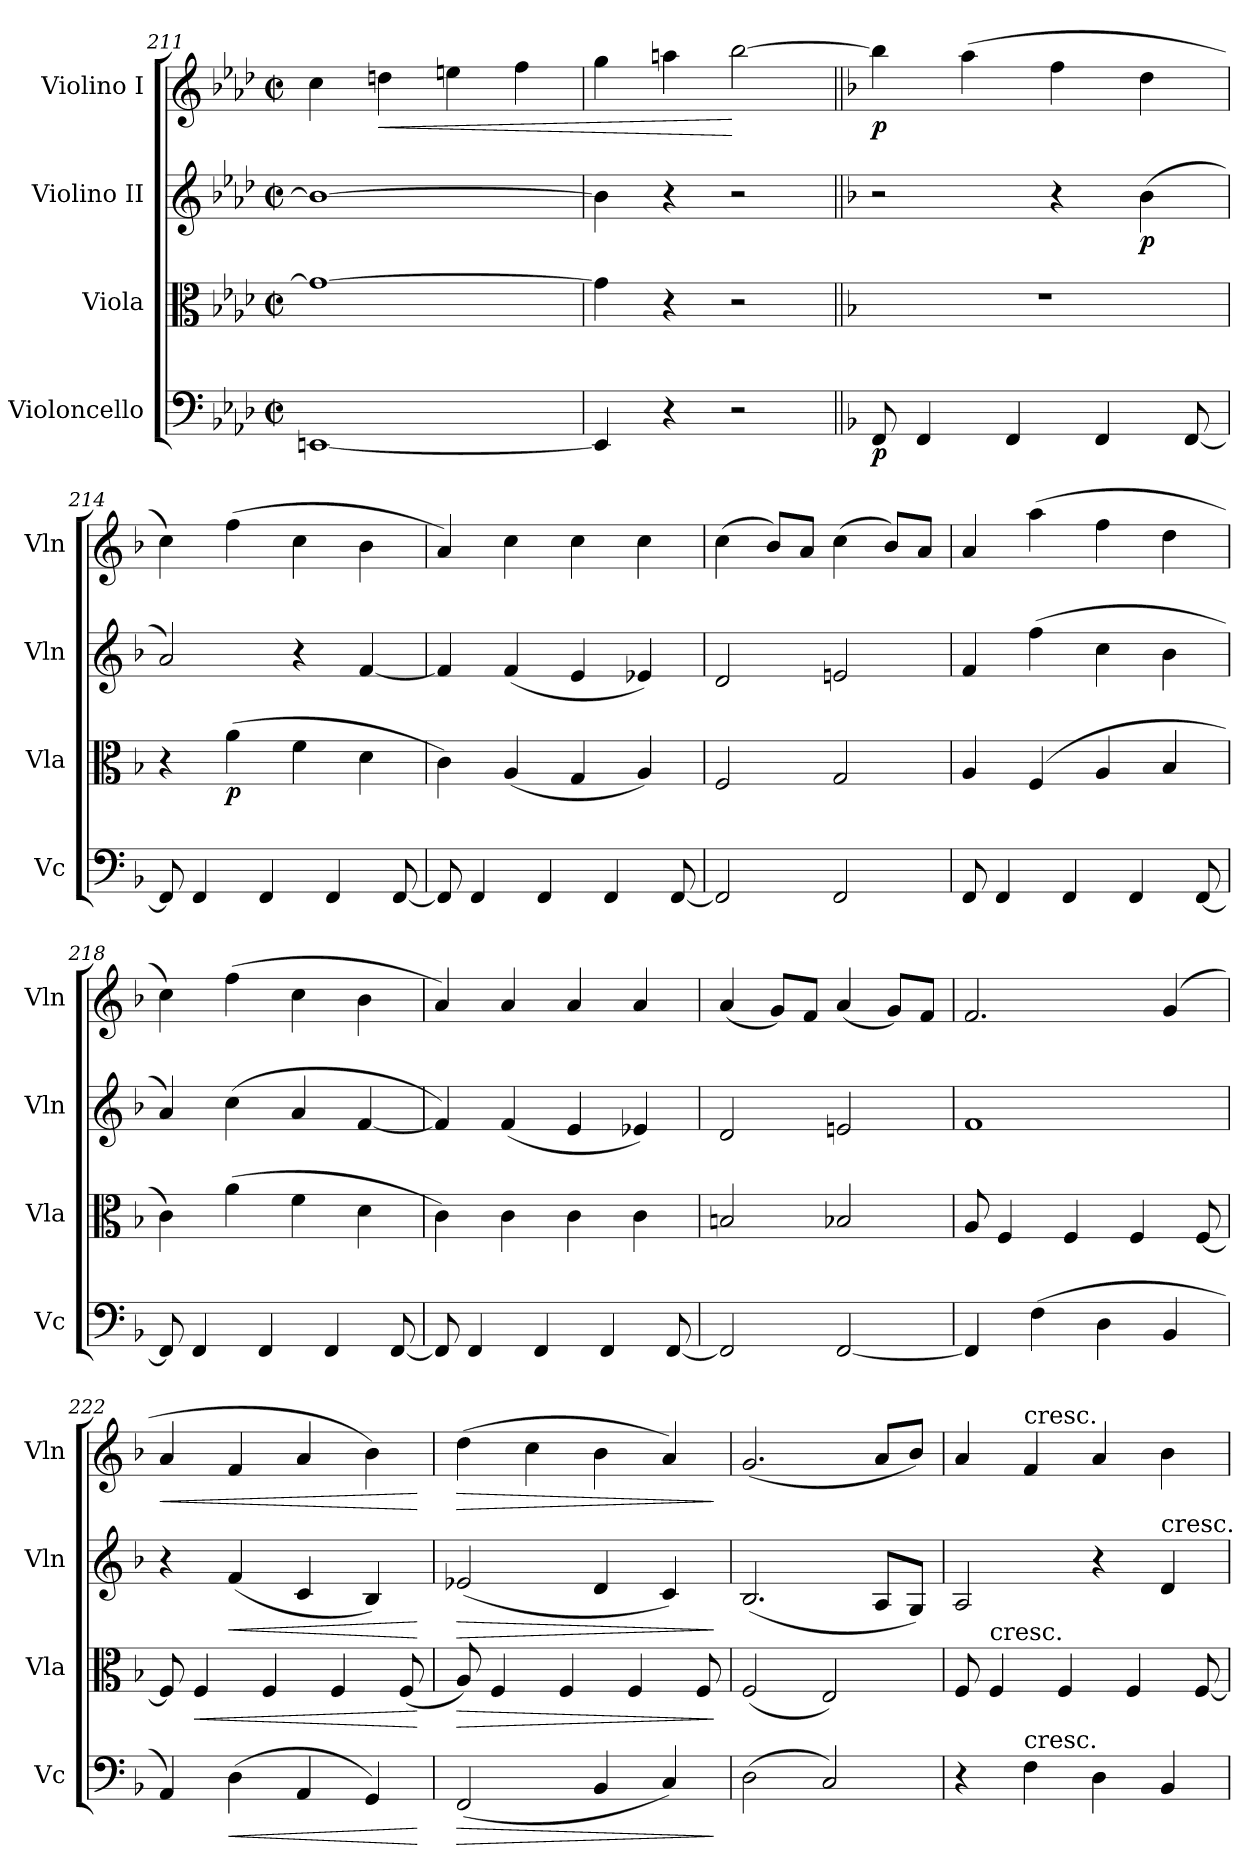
**kern	**dynam	**kern	**dynam	**kern	**dynam	**kern	**dynam
*part4	*part4	*part3	*part3	*part2	*part2	*part1	*part1
*staff4	*staff4	*staff3	*staff3	*staff2	*staff2	*staff1	*staff1
*I"Violoncello	*	*I"Viola	*	*I"Violino II	*	*I"Violino I	*
*I'Vc	*	*I'Vla	*	*I'Vln	*	*I'Vln	*
!!LO:PB:g=z
*clefF4	*	*clefC3	*	*clefG2	*	*clefG2	*
*k[b-e-a-d-]	*	*k[b-e-a-d-]	*	*k[b-e-a-d-]	*	*k[b-e-a-d-]	*
*M2/2	*	*M2/2	*	*M2/2	*	*M2/2	*
*met(c|)	*	*met(c|)	*	*met(c|)	*	*met(c|)	*
=211	=211	=211	=211	=211	=211	=211	=211
[1EEn	.	1g_	.	1b-_	.	4cc\	.
!	!	!	!	!	!	!	!LO:HP:b
.	.	.	.	.	.	4ddn\	<
.	.	.	.	.	.	4een\	.
.	.	.	.	.	.	4ff\	.
=212	=212	=212	=212	=212	=212	=212	=212
4EE/]	.	4g\]	.	4b-\]	.	4gg\	.
4r	.	4r	.	4r	.	4aan\	.
2r	.	2r	.	2r	.	[2bb-\	[
=213||	=213||	=213||	=213||	=213||	=213||	=213||	=213||
*k[b-]	*	*k[b-]	*	*k[b-]	*	*k[b-]	*
!	!LO:DY:b	!	!	!	!	!	!LO:DY:b
8FF/	p	1r	.	2r	.	4bb-\]	p
4FF/	.	.	.	.	.	.	.
.	.	.	.	.	.	(4aa\	.
4FF/	.	.	.	.	.	.	.
.	.	.	.	4r	.	4ff\	.
4FF/	.	.	.	.	.	.	.
!	!	!	!	!	!LO:DY:b	!	!
.	.	.	.	(4b-\	p	4dd\	.
[8FF/	.	.	.	.	.	.	.
=214	=214	=214	=214	=214	=214	=214	=214
8FF/]	.	4r	.	2a/)	.	4cc\)	.
4FF/	.	.	.	.	.	.	.
!	!	!	!LO:DY:b	!	!	!	!
.	.	(4a\	p	.	.	(4ff\	.
4FF/	.	.	.	.	.	.	.
.	.	4f\	.	4r	.	4cc\	.
4FF/	.	.	.	.	.	.	.
.	.	4d\	.	[4f/	.	4b-\	.
[8FF/	.	.	.	.	.	.	.
=215	=215	=215	=215	=215	=215	=215	=215
8FF/]	.	4c\)	.	4f/]	.	4a/)	.
4FF/	.	.	.	.	.	.	.
.	.	(4A/	.	(4f/	.	4cc\	.
4FF/	.	.	.	.	.	.	.
.	.	4G/	.	4e/	.	4cc\	.
4FF/	.	.	.	.	.	.	.
.	.	4A/)	.	4e-X/)	.	4cc\	.
[8FF/	.	.	.	.	.	.	.
=216	=216	=216	=216	=216	=216	=216	=216
2FF/]	.	2F/	.	2d/	.	(4cc\	.
.	.	.	.	.	.	8b-/L)	.
.	.	.	.	.	.	8a/J	.
2FF/	.	2G/	.	2en/	.	(4cc\	.
.	.	.	.	.	.	8b-/L)	.
.	.	.	.	.	.	8a/J	.
=217	=217	=217	=217	=217	=217	=217	=217
8FF/	.	4A/	.	4f/	.	4a/	.
4FF/	.	.	.	.	.	.	.
.	.	(4F/	.	(4ff\	.	(4aa\	.
4FF/	.	.	.	.	.	.	.
.	.	4A/	.	4cc\	.	4ff\	.
4FF/	.	.	.	.	.	.	.
.	.	4B-/	.	4b-\	.	4dd\	.
[8FF/	.	.	.	.	.	.	.
!!LO:LB:g=z
=218	=218	=218	=218	=218	=218	=218	=218
8FF/]	.	4c\)	.	4a/)	.	4cc\)	.
4FF/	.	.	.	.	.	.	.
.	.	(4a\	.	(4cc\	.	(4ff\	.
4FF/	.	.	.	.	.	.	.
.	.	4f\	.	4a/	.	4cc\	.
4FF/	.	.	.	.	.	.	.
.	.	4d\	.	[4f/	.	4b-\	.
[8FF/	.	.	.	.	.	.	.
=219	=219	=219	=219	=219	=219	=219	=219
8FF/]	.	4c\)	.	4f/])	.	4a/)	.
4FF/	.	.	.	.	.	.	.
.	.	4c\	.	(4f/	.	4a/	.
4FF/	.	.	.	.	.	.	.
.	.	4c\	.	4e/	.	4a/	.
4FF/	.	.	.	.	.	.	.
.	.	4c\	.	4e-X/)	.	4a/	.
[8FF/	.	.	.	.	.	.	.
=220	=220	=220	=220	=220	=220	=220	=220
2FF/]	.	2Bn/	.	2d/	.	(4a/	.
.	.	.	.	.	.	8g/L)	.
.	.	.	.	.	.	8f/J	.
[2FF/	.	2B-X/	.	2en/	.	(4a/	.
.	.	.	.	.	.	8g/L)	.
.	.	.	.	.	.	8f/J	.
=221	=221	=221	=221	=221	=221	=221	=221
4FF/]	.	8A/	.	1f	.	2.f/	.
.	.	4F/	.	.	.	.	.
(4F\	.	.	.	.	.	.	.
.	.	4F/	.	.	.	.	.
4D\	.	.	.	.	.	.	.
.	.	4F/	.	.	.	.	.
4BB-/	.	.	.	.	.	(4g/	.
.	.	[8F/	.	.	.	.	.
=222	=222	=222	=222	=222	=222	=222	=222
!	!	!	!	!	!	!	!LO:HP:b
4AA/)	.	8F/]	.	4r	.	4a/	<
!	!	!	!LO:HP:b	!	!	!	!
.	.	4F/	<	.	.	.	.
!	!LO:HP:b	!	!	!	!LO:HP:b	!	!
(4D\	<	.	.	(4f/	<	4f/	.
.	.	4F/	.	.	.	.	.
4AA/	.	.	.	4c/	.	4a/	.
.	.	4F/	.	.	.	.	.
4GG/)	.	.	.	4B-/)	.	4b-\)	.
.	.	(8F/	.	.	.	.	.
.	[	.	[	.	[	.	[
=223	=223	=223	=223	=223	=223	=223	=223
!	!LO:HP:b	!	!LO:HP:b	!	!LO:HP:b	!	!LO:HP:b
(2FF/	>	8A/)	>	(2e-X/	>	(4dd\	>
.	.	4F/	.	.	.	.	.
.	.	.	.	.	.	4cc\	.
.	.	4F/	.	.	.	.	.
4BB-/	.	.	.	4d/	.	4b-\	.
.	.	4F/	.	.	.	.	.
4C/)	.	.	.	4c/)	.	4a/)	.
.	.	8F/	.	.	.	.	.
.	]	.	]	.	]	.	]
=224	=224	=224	=224	=224	=224	=224	=224
(2D\	.	(2F/	.	(2.B-/	.	(2.g/	.
2C/)	.	2E/)	.	.	.	.	.
.	.	.	.	8A/L	.	8a/L	.
.	.	.	.	8G/J)	.	8b-/J)	.
!!LO:LB:g=z
=225	=225	=225	=225	=225	=225	=225	=225
4r	.	8F/	.	2A/	.	4a/	.
!	!	!LO:TX:a:t=cresc.	!	!	!	!	!
.	.	4F/	.	.	.	.	.
!	!	!	!	!	!	!LO:TX:a:t=cresc.	!
!LO:TX:a:t=cresc.	!	!	!	!	!	!	!
4F\	.	.	.	.	.	4f/	.
.	.	4F/	.	.	.	.	.
4D\	.	.	.	4r	.	4a/	.
.	.	4F/	.	.	.	.	.
!	!	!	!	!LO:TX:a:t=cresc.	!	!	!
4BB-/	.	.	.	4d/	.	4b-\	.
.	.	[8F/	.	.	.	.	.
=	=	=	=	=	=	=	=
*-	*-	*-	*-	*-	*-	*-	*-
